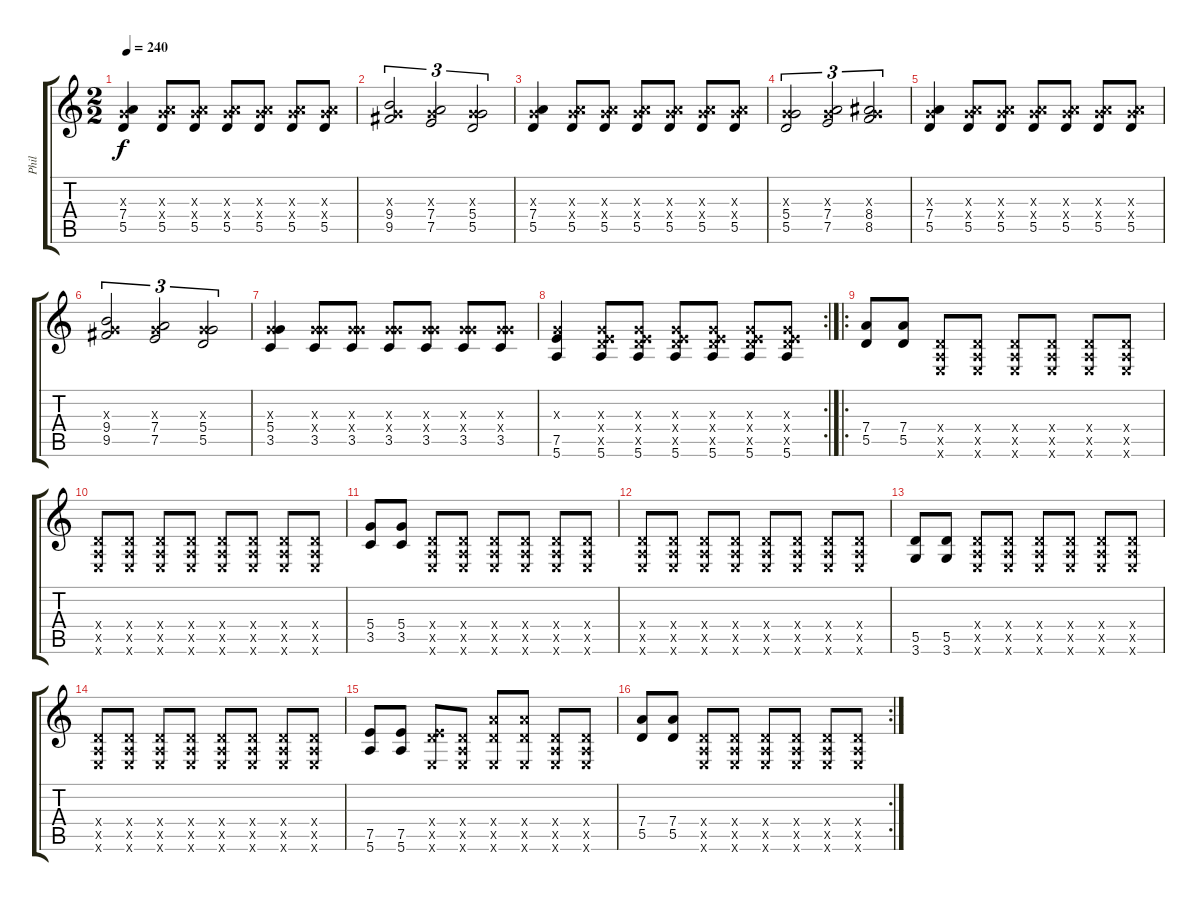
\track ("Phil" "Phil") {instrument overdrivenguitar}
\staff {score tabs}
\tuning (E4 B3 G3 D3 A2 E2) {hide}
\ts (2 2)
\tempo 240
\clef g2
\ks c
(0.3{x} 7.4 5.5).4{dy f instrument overdrivenguitar} (0.3{x} 7.4{x} 5.5).8 (0.3{x} 7.4{x} 5.5).8 (0.3{x} 7.4{x} 5.5).8 (0.3{x} 7.4{x} 5.5).8 (0.3{x} 7.4{x} 5.5).8 (0.3{x} 7.4{x} 5.5).8 |
(0.3{x} 9.4 9.5).2{tu (3 2)} (0.3{x} 7.4 7.5).2{tu (3 2)} (0.3{x} 5.4 5.5).2{tu (3 2)} |
(0.3{x} 7.4 5.5).4 (0.3{x} 7.4{x} 5.5).8 (0.3{x} 7.4{x} 5.5).8 (0.3{x} 7.4{x} 5.5).8 (0.3{x} 7.4{x} 5.5).8 (0.3{x} 7.4{x} 5.5).8 (0.3{x} 7.4{x} 5.5).8 |
(0.3{x} 5.4 5.5).2{tu (3 2)} (0.3{x} 7.4 7.5).2{tu (3 2)} (0.3{x} 8.4 8.5).2{tu (3 2)} |
(0.3{x} 7.4 5.5).4 (0.3{x} 7.4{x} 5.5).8 (0.3{x} 7.4{x} 5.5).8 (0.3{x} 7.4{x} 5.5).8 (0.3{x} 7.4{x} 5.5).8 (0.3{x} 7.4{x} 5.5).8 (0.3{x} 7.4{x} 5.5).8 |
(0.3{x} 9.4 9.5).2{tu (3 2)} (0.3{x} 7.4 7.5).2{tu (3 2)} (0.3{x} 5.4 5.5).2{tu (3 2)} |
(0.3{x} 5.4 3.5).4 (0.3{x} 5.4{x} 3.5).8 (0.3{x} 5.4{x} 3.5).8 (0.3{x} 5.4{x} 3.5).8 (0.3{x} 5.4{x} 3.5).8 (0.3{x} 5.4{x} 3.5).8 (0.3{x} 5.4{x} 3.5).8 |
\rc 2
(0.3{x} 7.5 5.6).4 (0.3{x} 0.4{x} 7.5{x} 5.6).8 (0.3{x} 0.4{x} 7.5{x} 5.6).8 (0.3{x} 0.4{x} 7.5{x} 5.6).8 (0.3{x} 0.4{x} 7.5{x} 5.6).8 (0.3{x} 0.4{x} 7.5{x} 5.6).8 (0.3{x} 0.4{x} 7.5{x} 5.6).8 |
\ro
(7.4 5.5).8{instrument distortionguitar} (7.4 5.5).8 (0.4{x} 0.5{x} 0.6{x}).8 (0.4{x} 0.5{x} 0.6{x}).8 (0.4{x} 0.5{x} 0.6{x}).8 (0.4{x} 0.5{x} 0.6{x}).8 (0.4{x} 0.5{x} 0.6{x}).8 (0.4{x} 0.5{x} 0.6{x}).8 |
(0.4{x} 0.5{x} 0.6{x}).8 (0.4{x} 0.5{x} 0.6{x}).8 (0.4{x} 0.5{x} 0.6{x}).8 (0.4{x} 0.5{x} 0.6{x}).8 (0.4{x} 0.5{x} 0.6{x}).8 (0.4{x} 0.5{x} 0.6{x}).8 (0.4{x} 0.5{x} 0.6{x}).8 (0.4{x} 0.5{x} 0.6{x}).8 |
(5.4 3.5).8 (5.4 3.5).8 (0.4{x} 0.5{x} 0.6{x}).8 (0.4{x} 0.5{x} 0.6{x}).8 (0.4{x} 0.5{x} 0.6{x}).8 (0.4{x} 0.5{x} 0.6{x}).8 (0.4{x} 0.5{x} 0.6{x}).8 (0.4{x} 0.5{x} 0.6{x}).8 |
(0.4{x} 0.5{x} 0.6{x}).8 (0.4{x} 0.5{x} 0.6{x}).8 (0.4{x} 0.5{x} 0.6{x}).8 (0.4{x} 0.5{x} 0.6{x}).8 (0.4{x} 0.5{x} 0.6{x}).8 (0.4{x} 0.5{x} 0.6{x}).8 (0.4{x} 0.5{x} 0.6{x}).8 (0.4{x} 0.5{x} 0.6{x}).8 |
(5.5 3.6).8 (5.5 3.6).8 (0.4{x} 0.5{x} 0.6{x}).8 (0.4{x} 0.5{x} 0.6{x}).8 (0.4{x} 0.5{x} 0.6{x}).8 (0.4{x} 0.5{x} 0.6{x}).8 (0.4{x} 0.5{x} 0.6{x}).8 (0.4{x} 0.5{x} 0.6{x}).8 |
(0.4{x} 0.5{x} 0.6{x}).8 (0.4{x} 0.5{x} 0.6{x}).8 (0.4{x} 0.5{x} 0.6{x}).8 (0.4{x} 0.5{x} 0.6{x}).8 (0.4{x} 0.5{x} 0.6{x}).8 (0.4{x} 0.5{x} 0.6{x}).8 (0.4{x} 0.5{x} 0.6{x}).8 (0.4{x} 0.5{x} 0.6{x}).8 |
(7.5 5.6).8 (7.5 5.6).8 (0.4{x} 7.5{x} 0.6{x}).8 (0.4{x} 0.5{x} 0.6{x}).8 (7.4{x} 5.5{x} 0.6{x}).8 (7.4{x} 5.5{x} 0.6{x}).8 (0.4{x} 0.5{x} 0.6{x}).8 (0.4{x} 0.5{x} 0.6{x}).8 |
\rc 2
(7.4 5.5).8 (7.4 5.5).8 (0.4{x} 0.5{x} 0.6{x}).8 (0.4{x} 0.5{x} 0.6{x}).8 (0.4{x} 0.5{x} 0.6{x}).8 (0.4{x} 0.5{x} 0.6{x}).8 (0.4{x} 0.5{x} 0.6{x}).8 (0.4{x} 0.5{x} 0.6{x}).8
